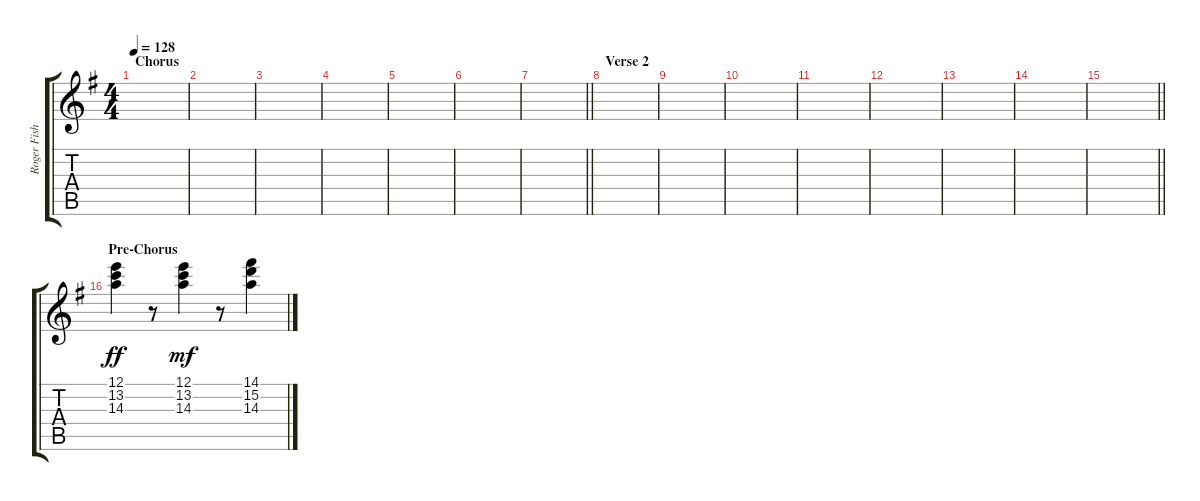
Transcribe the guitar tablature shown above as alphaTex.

\track ("Roger Fisher Solo" "Roger Fish") {instrument overdrivenguitar}
\staff {score tabs}
\tuning (E4 B3 G3 D3 A2 E2) {hide}
\ts (4 4)
\section ("" "Chorus")
\tempo 128
\clef g2
\ks g
|
|
|
|
|
|
\barLineRight lightlight
|
\section ("" "Verse 2")
|
|
|
|
|
|
|
\barLineRight lightlight
|
\section ("" "Pre-Chorus")
(12.1 13.2 14.3).4{dy ff} r.8 (12.1 13.2 14.3).4{dy mf} r.8 (14.1 15.2 14.3).4
